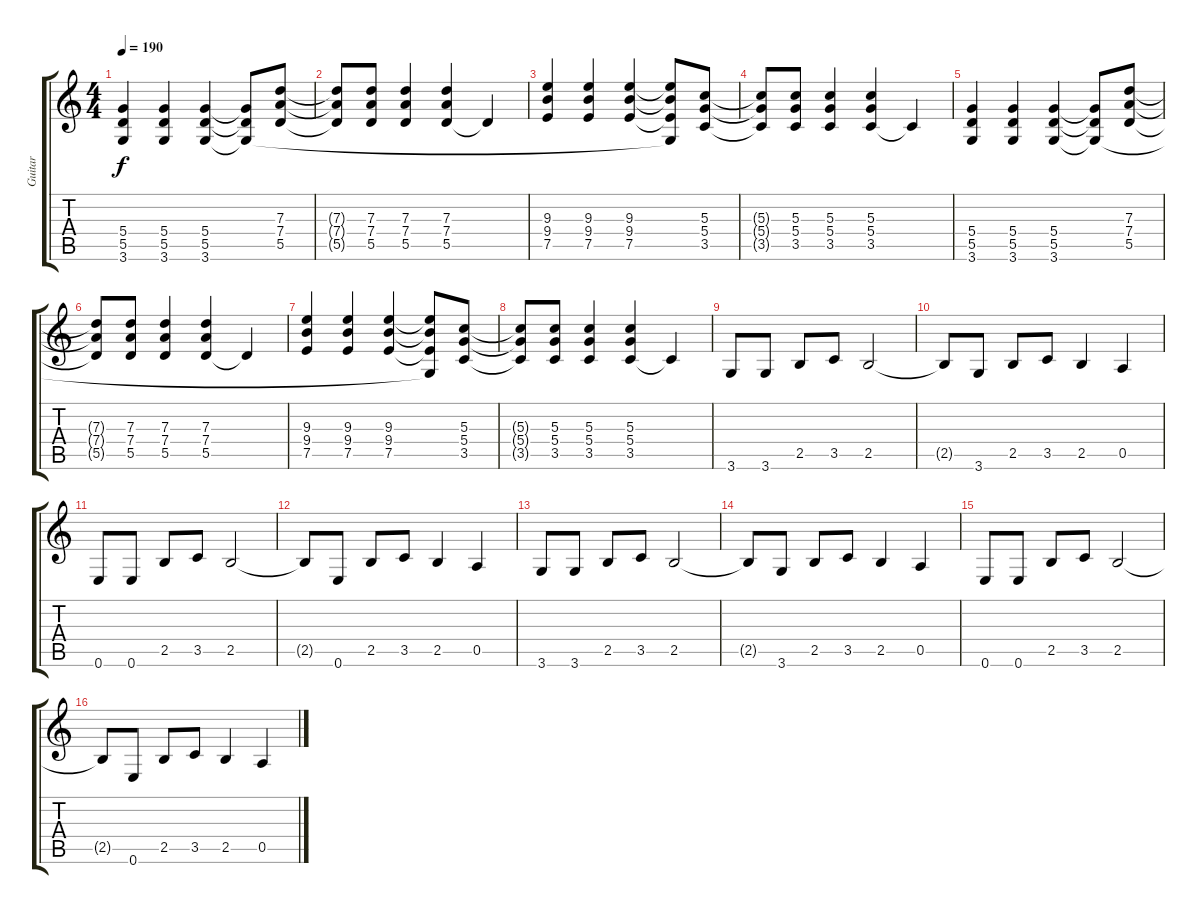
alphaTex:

\track ("Guitar" "Guitar") {instrument distortionguitar}
\staff {score tabs}
\tuning (E4 B3 G3 D3 A2 E2) {hide}
\ts (4 4)
\tempo 190
\clef g2
\ks c
(5.4 5.5 3.6).4{dy f} (5.4 5.5 3.6).4 (5.4 5.5 3.6).4 (5.4{t} 5.5{t} 3.6{t}).8 (7.3 7.4 5.5).8 |
(7.3{t} 7.4{t} 5.5{t}).8 (7.3 7.4 5.5).8 (7.3 7.4 5.5).4 (7.3 7.4 5.5).4 5.5{t}.4 |
(9.3 9.4 7.5).4 (9.3 9.4 7.5).4 (9.3 9.4 7.5).4 (9.3{t} 9.4{t} 7.5{t} 3.6{t}).8 (5.3 5.4 3.5).8 |
(5.3{t} 5.4{t} 3.5{t}).8 (5.3 5.4 3.5).8 (5.3 5.4 3.5).4 (5.3 5.4 3.5).4 3.5{t}.4 |
(5.4 5.5 3.6).4 (5.4 5.5 3.6).4 (5.4 5.5 3.6).4 (5.4{t} 5.5{t} 3.6{t}).8 (7.3 7.4 5.5).8 |
(7.3{t} 7.4{t} 5.5{t}).8 (7.3 7.4 5.5).8 (7.3 7.4 5.5).4 (7.3 7.4 5.5).4 5.5{t}.4 |
(9.3 9.4 7.5).4 (9.3 9.4 7.5).4 (9.3 9.4 7.5).4 (9.3{t} 9.4{t} 7.5{t} 3.6{t}).8 (5.3 5.4 3.5).8 |
(5.3{t} 5.4{t} 3.5{t}).8 (5.3 5.4 3.5).8 (5.3 5.4 3.5).4 (5.3 5.4 3.5).4 3.5{t}.4 |
3.6.8 3.6.8 2.5.8 3.5.8 2.5.2 |
2.5{t}.8 3.6.8 2.5.8 3.5.8 2.5.4 0.5.4 |
0.6.8 0.6.8 2.5.8 3.5.8 2.5.2 |
2.5{t}.8 0.6.8 2.5.8 3.5.8 2.5.4 0.5.4 |
3.6.8 3.6.8 2.5.8 3.5.8 2.5.2 |
2.5{t}.8 3.6.8 2.5.8 3.5.8 2.5.4 0.5.4 |
0.6.8 0.6.8 2.5.8 3.5.8 2.5.2 |
2.5{t}.8 0.6.8 2.5.8 3.5.8 2.5.4 0.5.4
